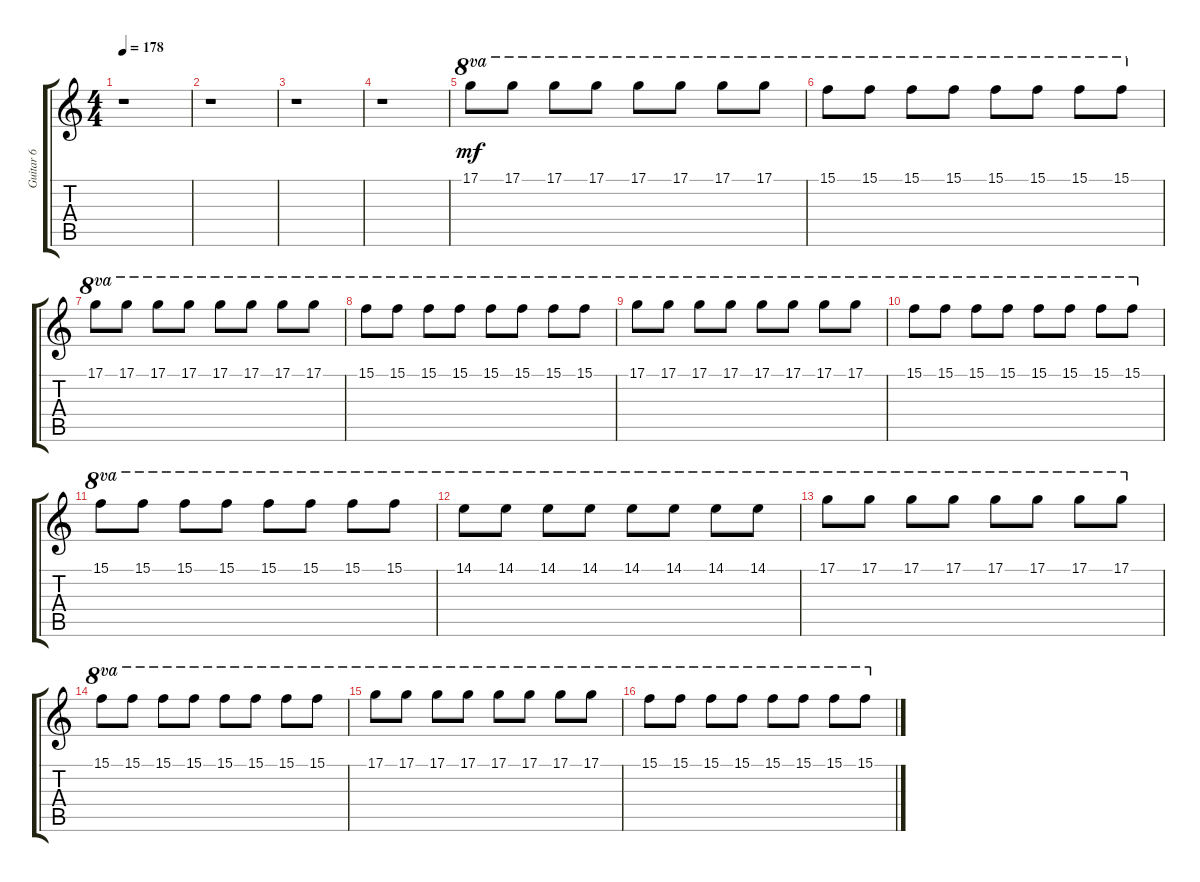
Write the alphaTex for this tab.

\track ("Guitar 6" "Guitar 6") {instrument electricguitarclean}
\staff {score tabs}
\tuning (D4 A3 F3 C3 G2 C2) {hide}
\ts (4 4)
\tempo 178
\clef g2
\ks c
r.1{dy mf} |
r.1 |
r.1 |
r.1 |
17.1.8{ot 8va} 17.1.8{ot 8va} 17.1.8{ot 8va} 17.1.8{ot 8va} 17.1.8{ot 8va} 17.1.8{ot 8va} 17.1.8{ot 8va} 17.1.8{ot 8va} |
15.1.8{ot 8va} 15.1.8{ot 8va} 15.1.8{ot 8va} 15.1.8{ot 8va} 15.1.8{ot 8va} 15.1.8{ot 8va} 15.1.8{ot 8va} 15.1.8{ot 8va} |
17.1.8{ot 8va} 17.1.8{ot 8va} 17.1.8{ot 8va} 17.1.8{ot 8va} 17.1.8{ot 8va} 17.1.8{ot 8va} 17.1.8{ot 8va} 17.1.8{ot 8va} |
15.1.8{ot 8va} 15.1.8{ot 8va} 15.1.8{ot 8va} 15.1.8{ot 8va} 15.1.8{ot 8va} 15.1.8{ot 8va} 15.1.8{ot 8va} 15.1.8{ot 8va} |
17.1.8{ot 8va} 17.1.8{ot 8va} 17.1.8{ot 8va} 17.1.8{ot 8va} 17.1.8{ot 8va} 17.1.8{ot 8va} 17.1.8{ot 8va} 17.1.8{ot 8va} |
15.1.8{ot 8va} 15.1.8{ot 8va} 15.1.8{ot 8va} 15.1.8{ot 8va} 15.1.8{ot 8va} 15.1.8{ot 8va} 15.1.8{ot 8va} 15.1.8{ot 8va} |
15.1.8{ot 8va} 15.1.8{ot 8va} 15.1.8{ot 8va} 15.1.8{ot 8va} 15.1.8{ot 8va} 15.1.8{ot 8va} 15.1.8{ot 8va} 15.1.8{ot 8va} |
14.1.8{ot 8va} 14.1.8{ot 8va} 14.1.8{ot 8va} 14.1.8{ot 8va} 14.1.8{ot 8va} 14.1.8{ot 8va} 14.1.8{ot 8va} 14.1.8{ot 8va} |
17.1.8{ot 8va} 17.1.8{ot 8va} 17.1.8{ot 8va} 17.1.8{ot 8va} 17.1.8{ot 8va} 17.1.8{ot 8va} 17.1.8{ot 8va} 17.1.8{ot 8va} |
15.1.8{ot 8va} 15.1.8{ot 8va} 15.1.8{ot 8va} 15.1.8{ot 8va} 15.1.8{ot 8va} 15.1.8{ot 8va} 15.1.8{ot 8va} 15.1.8{ot 8va} |
17.1.8{ot 8va} 17.1.8{ot 8va} 17.1.8{ot 8va} 17.1.8{ot 8va} 17.1.8{ot 8va} 17.1.8{ot 8va} 17.1.8{ot 8va} 17.1.8{ot 8va} |
15.1.8{ot 8va} 15.1.8{ot 8va} 15.1.8{ot 8va} 15.1.8{ot 8va} 15.1.8{ot 8va} 15.1.8{ot 8va} 15.1.8{ot 8va} 15.1.8{ot 8va}
